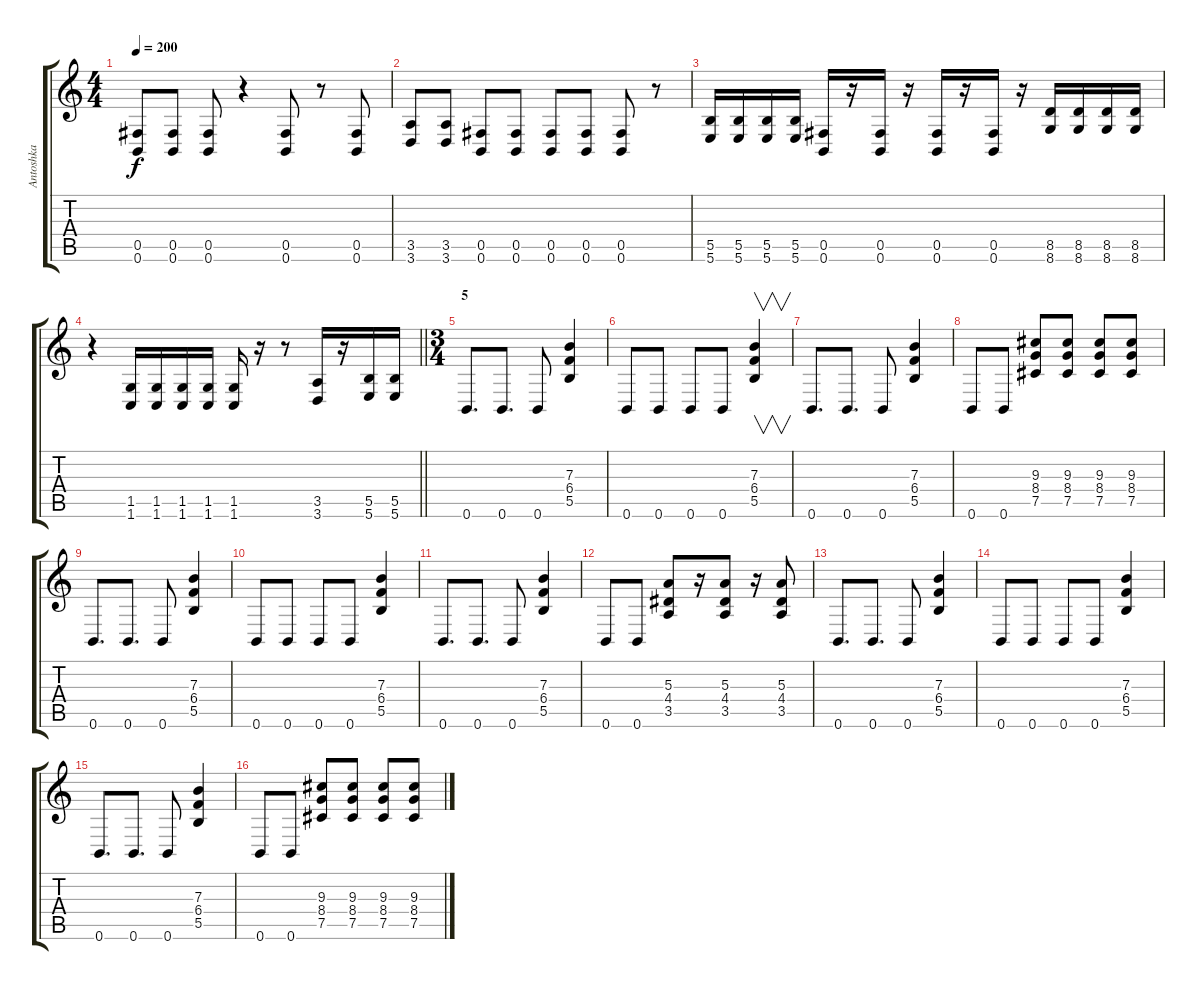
\track ("Antoshka" "Antoshka") {instrument distortionguitar}
\staff {score tabs}
\tuning (Db4 Ab3 E3 B2 Gb2 B1) {hide}
\ts (4 4)
\tempo 200
\clef g2
\ks c
(0.5 0.6).8{dy f} (0.5 0.6).8 (0.5 0.6).8 r.4 (0.5 0.6).8 r.8 (0.5 0.6).8 |
(3.5 3.6).8 (3.5 3.6).8 (0.5 0.6).8 (0.5 0.6).8 (0.5 0.6).8 (0.5 0.6).8 (0.5 0.6).8 r.8 |
(5.5 5.6).16 (5.5 5.6).16 (5.5 5.6).16 (5.5 5.6).16 (0.5 0.6).16 r.16 (0.5 0.6).16 r.16 (0.5 0.6).16 r.16 (0.5 0.6).16 r.16 (8.5 8.6).16 (8.5 8.6).16 (8.5 8.6).16 (8.5 8.6).16 |
\barLineRight lightlight
r.4 (1.5 1.6).16 (1.5 1.6).16 (1.5 1.6).16 (1.5 1.6).16 (1.5 1.6).16 r.16 r.8 (3.5 3.6).16 r.16 (5.5 5.6).16 (5.5 5.6).16 |
\ts (3 4)
\section ("" "5")
0.6.8{d} 0.6.8{d} 0.6.8 (7.3 6.4 5.5).4 |
0.6.8 0.6.8 0.6.8 0.6.8 (7.3 6.4 5.5).4{v} |
0.6.8{d} 0.6.8{d} 0.6.8 (7.3 6.4 5.5).4 |
0.6.8 0.6.8 (9.3 8.4 7.5).8 (9.3 8.4 7.5).8 (9.3 8.4 7.5).8 (9.3 8.4 7.5).8 |
0.6.8{d} 0.6.8{d} 0.6.8 (7.3 6.4 5.5).4 |
0.6.8 0.6.8 0.6.8 0.6.8 (7.3 6.4 5.5).4 |
0.6.8{d} 0.6.8{d} 0.6.8 (7.3 6.4 5.5).4 |
0.6.8 0.6.8 (5.3 4.4 3.5).8 r.16 (5.3 4.4 3.5).8 r.16 (5.3 4.4 3.5).8 |
0.6.8{d} 0.6.8{d} 0.6.8 (7.3 6.4 5.5).4 |
0.6.8 0.6.8 0.6.8 0.6.8 (7.3 6.4 5.5).4 |
0.6.8{d} 0.6.8{d} 0.6.8 (7.3 6.4 5.5).4 |
0.6.8 0.6.8 (9.3 8.4 7.5).8 (9.3 8.4 7.5).8 (9.3 8.4 7.5).8 (9.3 8.4 7.5).8
